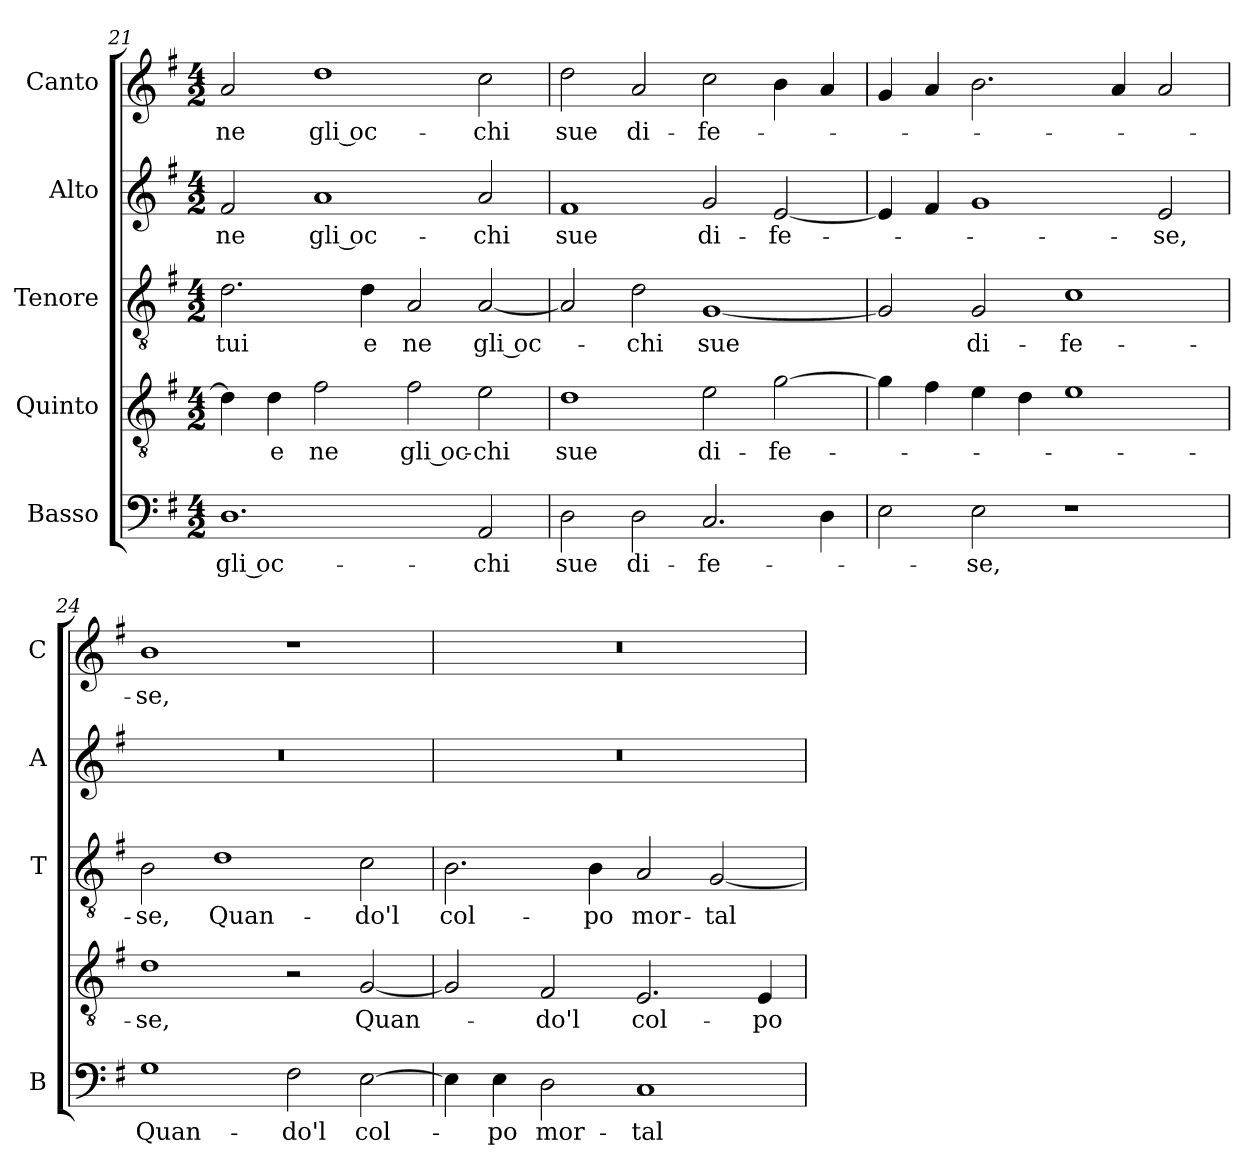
**kern	**text	**kern	**text	**kern	**text	**kern	**text	**kern	**text
*part5	*part5	*part4	*part4	*part3	*part3	*part2	*part2	*part1	*part1
*staff5	*staff5	*staff4	*staff4	*staff3	*staff3	*staff2	*staff2	*staff1	*staff1
*I"Basso	*	*I"Quinto	*	*I"Tenore	*	*I"Alto	*	*I"Canto	*
*I'B	*	*	*	*I'T	*	*I'A	*	*I'C	*
*clefF4	*	*clefGv2	*	*clefGv2	*	*clefG2	*	*clefG2	*
*k[f#]	*	*k[f#]	*	*k[f#]	*	*k[f#]	*	*k[f#]	*
*G:	*	*G:	*	*G:	*	*G:	*	*G:	*
*M4/2	*	*M4/2	*	*M4/2	*	*M4/2	*	*M4/2	*
=21	=21	=21	=21	=21	=21	=21	=21	=21	=21
!	!LO:LY:b	!	!	!	!	!	!	!	!
!	!	!	!	!	!LO:LY:b	!	!	!	!
!	!	!	!	!	!	!	!LO:LY:b	!	!
!	!	!	!	!	!	!	!	!	!LO:LY:b
1.D	gli oc-	4d\]	.	2.d\	tui	2f#/	ne	2a/	ne
!	!	!	!LO:LY:b	!	!	!	!	!	!
.	.	4d\	e	.	.	.	.	.	.
!	!	!	!LO:LY:b	!	!	!	!	!	!
!	!	!	!	!	!	!	!LO:LY:b	!	!
!	!	!	!	!	!	!	!	!	!LO:LY:b
.	.	2f#\	ne	.	.	1a	gli oc-	1dd	gli oc-
!	!	!	!	!	!LO:LY:b	!	!	!	!
.	.	.	.	4d\	e	.	.	.	.
!	!	!	!LO:LY:b	!	!	!	!	!	!
!	!	!	!	!	!LO:LY:b	!	!	!	!
.	.	2f#\	gli oc-	2A/	ne	.	.	.	.
!	!LO:LY:b	!	!	!	!	!	!	!	!
!	!	!	!LO:LY:b	!	!	!	!	!	!
!	!	!	!	!	!LO:LY:b	!	!	!	!
!	!	!	!	!	!	!	!LO:LY:b	!	!
!	!	!	!	!	!	!	!	!	!LO:LY:b
2AA/	-chi	2e\	-chi	[2A/	gli oc-	2a/	-chi	2cc\	-chi
=22	=22	=22	=22	=22	=22	=22	=22	=22	=22
!	!LO:LY:b	!	!	!	!	!	!	!	!
!	!	!	!LO:LY:b	!	!	!	!	!	!
!	!	!	!	!	!	!	!LO:LY:b	!	!
!	!	!	!	!	!	!	!	!	!LO:LY:b
2D\	sue	1d	sue	2A/]	.	1f#	sue	2dd\	sue
!	!LO:LY:b	!	!	!	!	!	!	!	!
!	!	!	!	!	!LO:LY:b	!	!	!	!
!	!	!	!	!	!	!	!	!	!LO:LY:b
2D\	di-	.	.	2d\	-chi	.	.	2a/	di-
!	!LO:LY:b	!	!	!	!	!	!	!	!
!	!	!	!LO:LY:b	!	!	!	!	!	!
!	!	!	!	!	!LO:LY:b	!	!	!	!
!	!	!	!	!	!	!	!LO:LY:b	!	!
!	!	!	!	!	!	!	!	!	!LO:LY:b
2.C/	-fe-	2e\	di-	[1G	sue	2g/	di-	2cc\	-fe-
!	!	!	!LO:LY:b	!	!	!	!	!	!
!	!	!	!	!	!	!	!LO:LY:b	!	!
.	.	[2g\	-fe-	.	.	[2e/	-fe-	4b\	.
4D\	.	.	.	.	.	.	.	4a/	.
!!LO:LB:g=z
=23	=23	=23	=23	=23	=23	=23	=23	=23	=23
2E\	.	4g\]	.	2G/]	.	4e/]	.	4g/	.
.	.	4f#\	.	.	.	4f#/	.	4a/	.
!	!LO:LY:b	!	!	!	!	!	!	!	!
!	!	!	!	!	!LO:LY:b	!	!	!	!
2E\	-se,	4e\	.	2G/	di-	1g	.	2.b\	.
.	.	4d\	.	.	.	.	.	.	.
!	!	!	!	!	!LO:LY:b	!	!	!	!
1r	.	1e	.	1c	-fe-	.	.	.	.
.	.	.	.	.	.	.	.	4a/	.
!	!	!	!	!	!	!	!LO:LY:b	!	!
.	.	.	.	.	.	2e/	-se,	2a/	.
=24	=24	=24	=24	=24	=24	=24	=24	=24	=24
!	!LO:LY:b	!	!	!	!	!	!	!	!
!	!	!	!LO:LY:b	!	!	!	!	!	!
!	!	!	!	!	!LO:LY:b	!	!	!	!
!	!	!	!	!	!	!	!	!	!LO:LY:b
1G	Quan-	1d	-se,	2B\	-se,	0r	.	1b	-se,
!	!	!	!	!	!LO:LY:b	!	!	!	!
.	.	.	.	1d	Quan-	.	.	.	.
!	!LO:LY:b	!	!	!	!	!	!	!	!
2F#\	-do'l	2r	.	.	.	.	.	1r	.
!	!LO:LY:b	!	!	!	!	!	!	!	!
!	!	!	!LO:LY:b	!	!	!	!	!	!
!	!	!	!	!	!LO:LY:b	!	!	!	!
[2E\	col-	[2G/	Quan-	2c\	-do'l	.	.	.	.
=25	=25	=25	=25	=25	=25	=25	=25	=25	=25
!	!	!	!	!	!LO:LY:b	!	!	!	!
4E\]	.	2G/]	.	2.B\	col-	0r	.	0r	.
!	!LO:LY:b	!	!	!	!	!	!	!	!
4E\	-po	.	.	.	.	.	.	.	.
!	!LO:LY:b	!	!	!	!	!	!	!	!
!	!	!	!LO:LY:b	!	!	!	!	!	!
2D\	mor-	2F#/	-do'l	.	.	.	.	.	.
!	!	!	!	!	!LO:LY:b	!	!	!	!
.	.	.	.	4B\	-po	.	.	.	.
!	!LO:LY:b	!	!	!	!	!	!	!	!
!	!	!	!LO:LY:b	!	!	!	!	!	!
!	!	!	!	!	!LO:LY:b	!	!	!	!
1C	-tal	2.E/	col-	2A/	mor-	.	.	.	.
!	!	!	!	!	!LO:LY:b	!	!	!	!
.	.	.	.	[2G/	-tal	.	.	.	.
!	!	!	!LO:LY:b	!	!	!	!	!	!
.	.	4E/	-po	.	.	.	.	.	.
=	=	=	=	=	=	=	=	=	=
*-	*-	*-	*-	*-	*-	*-	*-	*-	*-
